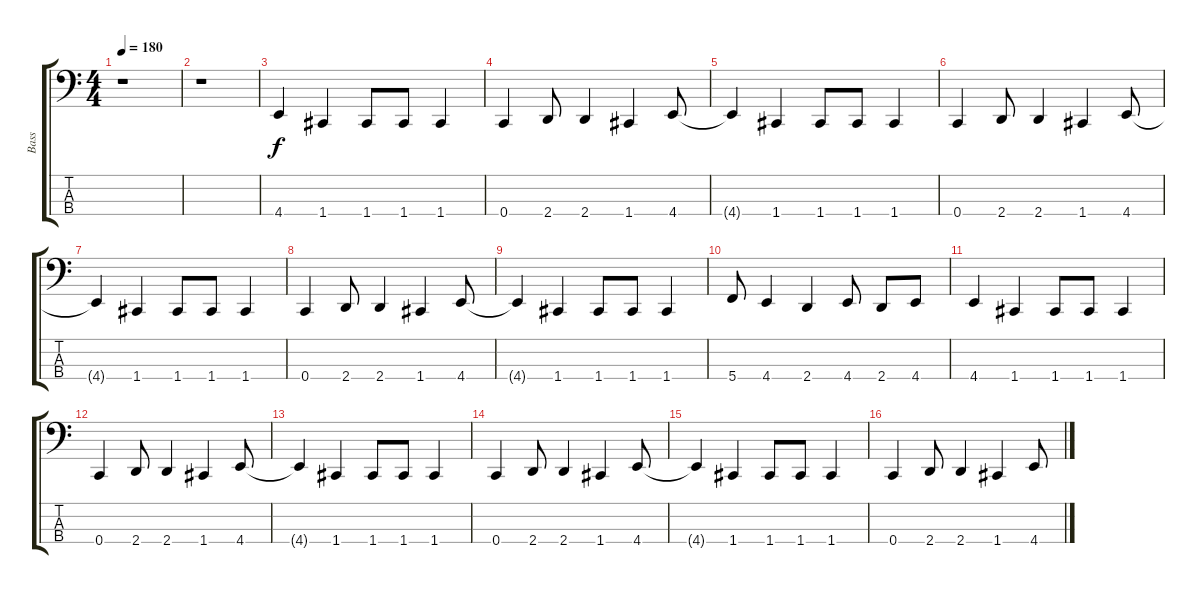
\track ("Bass" "Bass") {instrument electricbasspick}
\staff {score tabs}
\tuning (F2 C2 G1 C1) {hide}
\ts (4 4)
\tempo 180
\clef f4
\ks c
r.1{dy f instrument electricbasspick} |
r.1 |
4.4.4 1.4.4 1.4.8 1.4.8 1.4.4 |
0.4.4 2.4.8 2.4.4 1.4.4 4.4.8 |
4.4{t}.4 1.4.4 1.4.8 1.4.8 1.4.4 |
0.4.4 2.4.8 2.4.4 1.4.4 4.4.8 |
4.4{t}.4 1.4.4 1.4.8 1.4.8 1.4.4 |
0.4.4 2.4.8 2.4.4 1.4.4 4.4.8 |
4.4{t}.4 1.4.4 1.4.8 1.4.8 1.4.4 |
5.4.8 4.4.4 2.4.4 4.4.8 2.4.8 4.4.8 |
4.4.4 1.4.4 1.4.8 1.4.8 1.4.4 |
0.4.4 2.4.8 2.4.4 1.4.4 4.4.8 |
4.4{t}.4 1.4.4 1.4.8 1.4.8 1.4.4 |
0.4.4 2.4.8 2.4.4 1.4.4 4.4.8 |
4.4{t}.4 1.4.4 1.4.8 1.4.8 1.4.4 |
0.4.4 2.4.8 2.4.4 1.4.4 4.4.8
